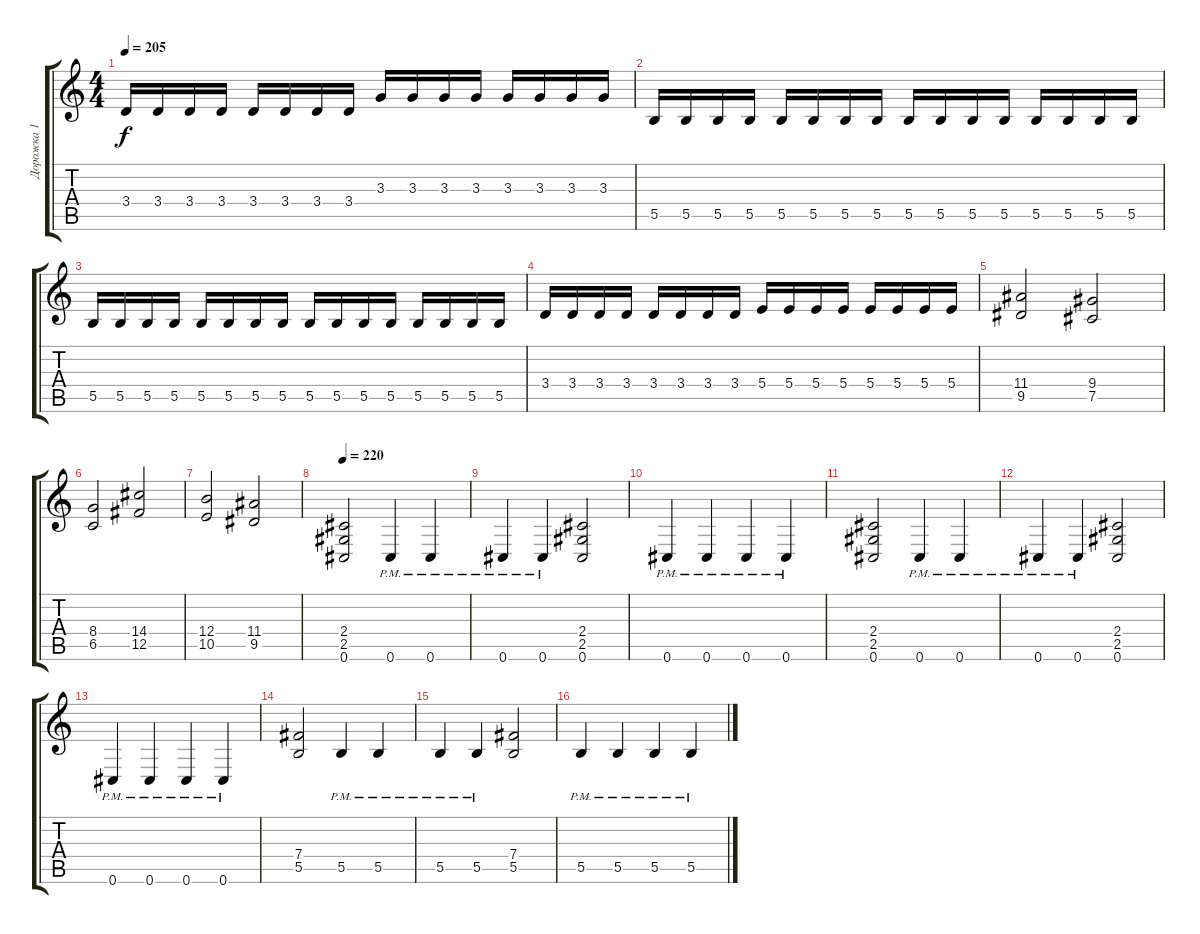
\track ("Дорожка 1" "Дорожка 1") {instrument distortionguitar}
\staff {score tabs}
\tuning (Db4 Ab3 E3 B2 Gb2 Db2) {hide}
\ts (4 4)
\tempo 205
\clef g2
\ks c
3.4.16{dy f} 3.4.16 3.4.16 3.4.16 3.4.16 3.4.16 3.4.16 3.4.16 3.3.16 3.3.16 3.3.16 3.3.16 3.3.16 3.3.16 3.3.16 3.3.16 |
5.5.16 5.5.16 5.5.16 5.5.16 5.5.16 5.5.16 5.5.16 5.5.16 5.5.16 5.5.16 5.5.16 5.5.16 5.5.16 5.5.16 5.5.16 5.5.16 |
5.5.16 5.5.16 5.5.16 5.5.16 5.5.16 5.5.16 5.5.16 5.5.16 5.5.16 5.5.16 5.5.16 5.5.16 5.5.16 5.5.16 5.5.16 5.5.16 |
3.4.16 3.4.16 3.4.16 3.4.16 3.4.16 3.4.16 3.4.16 3.4.16 5.4.16 5.4.16 5.4.16 5.4.16 5.4.16 5.4.16 5.4.16 5.4.16 |
(11.4 9.5).2 (9.4 7.5).2 |
(8.4 6.5).2 (14.4 12.5).2 |
(12.4 10.5).2 (11.4 9.5).2 |
\tempo 220
(2.4 2.5 0.6).2 0.6{pm}.4 0.6{pm}.4 |
0.6{pm}.4 0.6{pm}.4 (2.4 2.5 0.6).2 |
0.6{pm}.4 0.6{pm}.4 0.6{pm}.4 0.6{pm}.4 |
(2.4 2.5 0.6).2 0.6{pm}.4 0.6{pm}.4 |
0.6{pm}.4 0.6{pm}.4 (2.4 2.5 0.6).2 |
0.6{pm}.4 0.6{pm}.4 0.6{pm}.4 0.6{pm}.4 |
(7.4 5.5).2 5.5{pm}.4 5.5{pm}.4 |
5.5{pm}.4 5.5{pm}.4 (7.4 5.5).2 |
5.5{pm}.4 5.5{pm}.4 5.5{pm}.4 5.5{pm}.4
